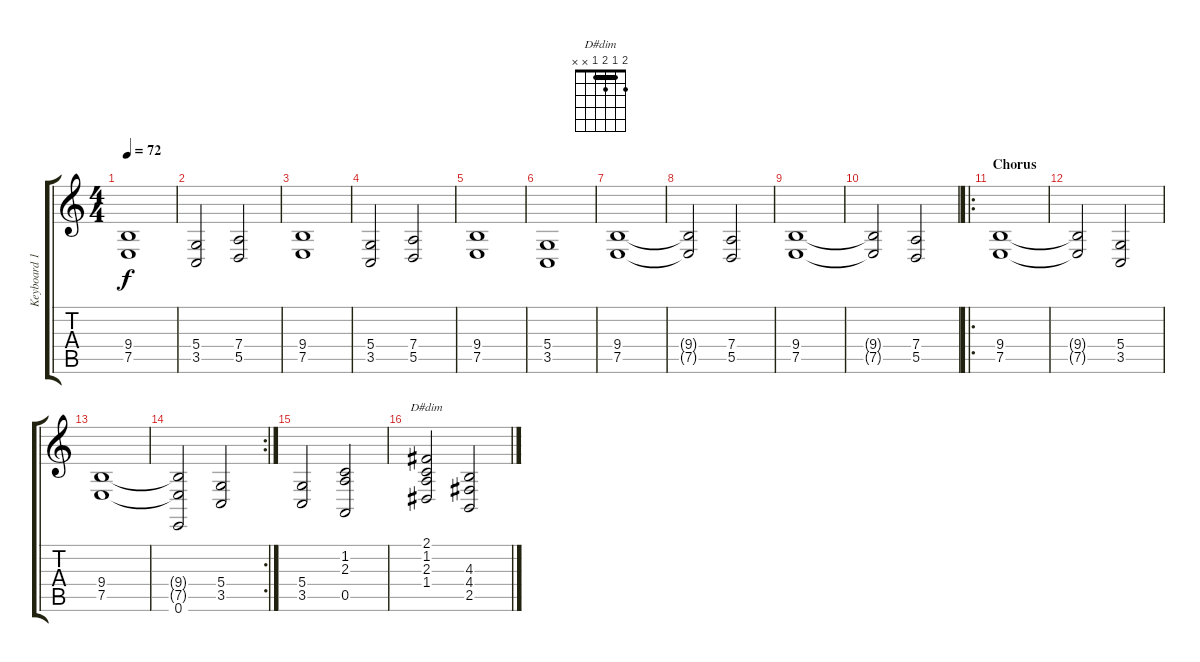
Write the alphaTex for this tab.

\track ("Keyboard 1" "Keyboard 1") {instrument lead2sawtooth}
\staff {score tabs}
\tuning (E4 B3 G3 D3 A2 E2) {hide}
\chord ("D#dim" 2 1 2 1 x x) {barre 1}
\ts (4 4)
\tempo 72
\clef g2
\ks c
(9.4 7.5).1{dy f} |
(5.4 3.5).2 (7.4 5.5).2 |
(9.4 7.5).1 |
(5.4 3.5).2 (7.4 5.5).2 |
(9.4 7.5).1 |
(5.4 3.5).1 |
(9.4 7.5).1 |
(9.4{t} 7.5{t}).2 (7.4 5.5).2 |
(9.4 7.5).1 |
(9.4{t} 7.5{t}).2 (7.4 5.5).2 |
\ro
\section ("" "Chorus")
(9.4 7.5).1 |
(9.4{t} 7.5{t}).2 (5.4 3.5).2 |
(9.4 7.5).1 |
\rc 2
(9.4{t} 7.5{t} 0.6).2 (5.4 3.5).2 |
(5.4 3.5).2 (1.2 2.3 0.5).2 |
(2.1 1.2 2.3 1.4).2{ch "D#dim"} (4.3 4.4 2.5).2
